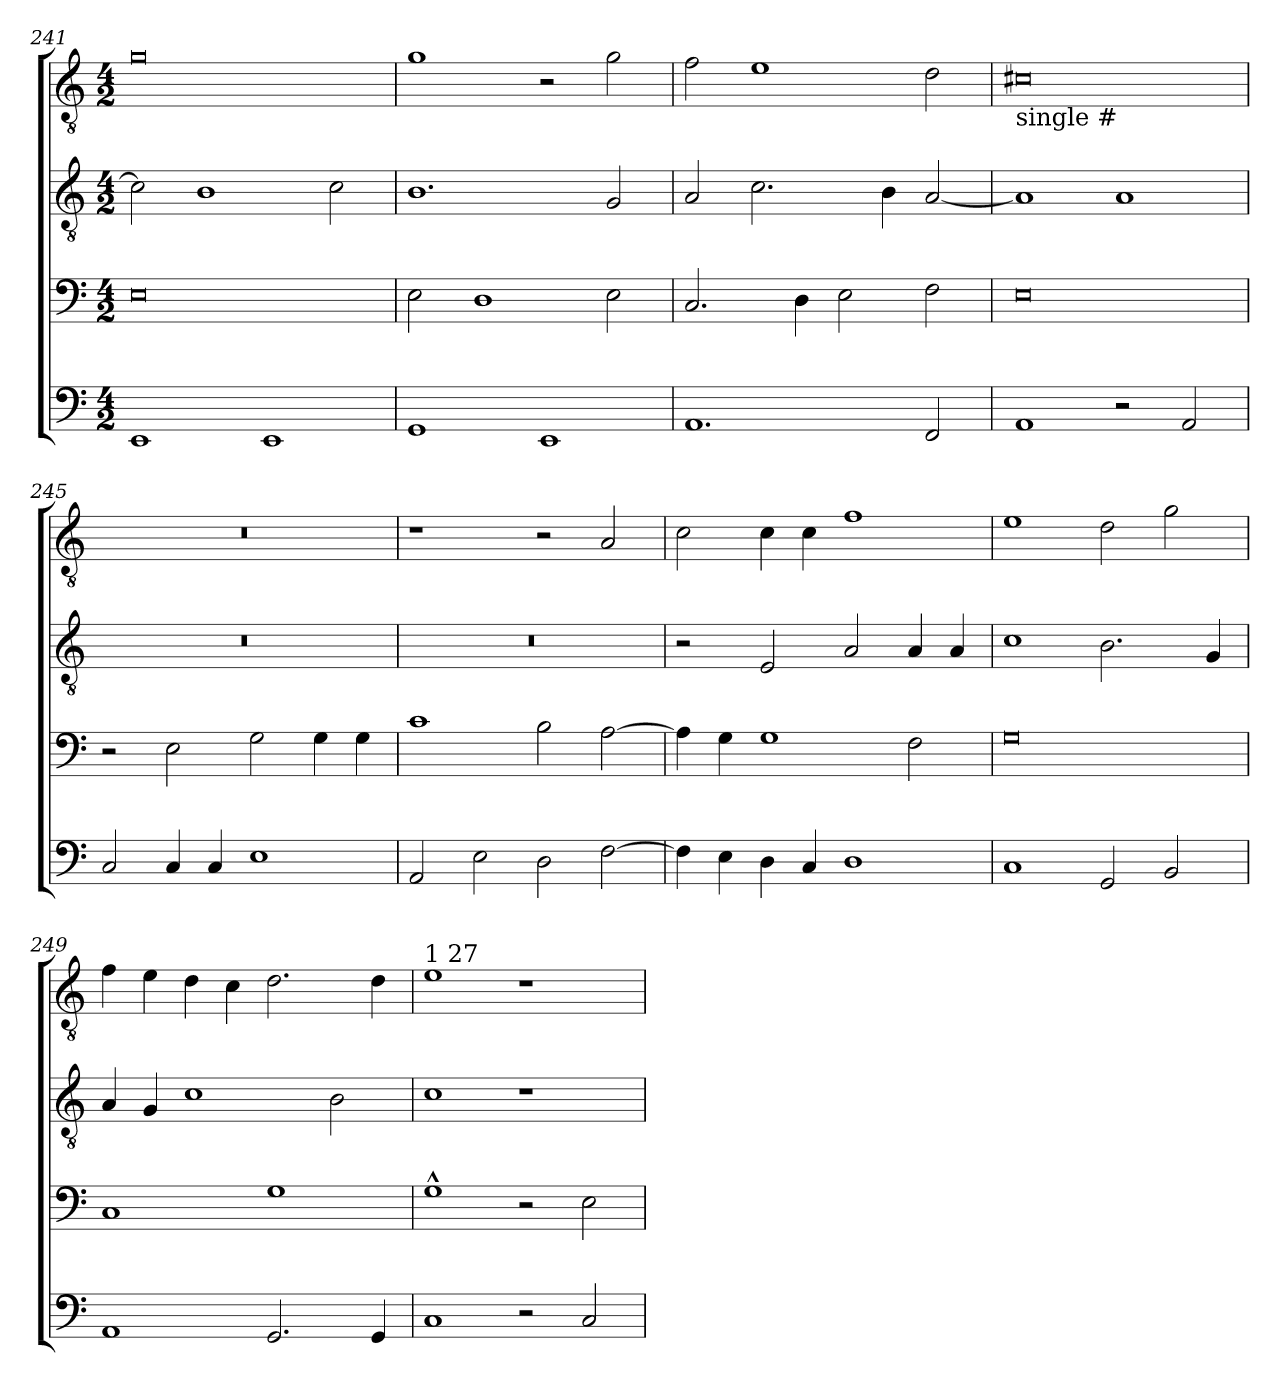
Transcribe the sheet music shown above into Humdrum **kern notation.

**kern	**kern	**kern	**kern
*part4	*part3	*part2	*part1
*staff4	*staff3	*staff2	*staff1
*clefF4	*clefF4	*clefGv2	*clefGv2
*k[]	*k[]	*k[]	*k[]
*C:	*C:	*C:	*C:
*M4/2	*M4/2	*M4/2	*M4/2
=241	=241	=241	=241
1EE	0E	2c\]	0g
.	.	1B	.
1EE	.	.	.
.	.	2c\	.
=242	=242	=242	=242
1GG	2E\	1.B	1g
.	1D	.	.
1EE	.	.	2r
.	2E\	2G/	2g\
=243	=243	=243	=243
1.AA	2.C/	2A/	2f\
.	.	2.c\	1e
.	4D\	.	.
.	2E\	.	.
.	.	4B\	.
2FF/	2F\	[>2A/	2d\
!!LO:PB:g=z
=244	=244	=244	=244
!	!	!	!LO:TX:b:t=single #
1AA	0E	1A]	0c#
2r	.	1A	.
2AA/	.	.	.
=245	=245	=245	=245
2C/	2r	0r	0r
4C/	2E\	.	.
4C/	.	.	.
1E	2G\	.	.
.	4G\	.	.
.	4G\	.	.
=246	=246	=246	=246
2AA/	1c	0r	1r
2E\	.	.	.
2D\	2B\	.	2r
[>2F\	[>2A\	.	2A/
=247	=247	=247	=247
4F\]	4A\]	2r	2c\
4E\	4G\	.	.
4D\	1G	2E/	4c\
4C/	.	.	4c\
1D	.	2A/	1f
.	2F\	4A/	.
.	.	4A/	.
=248	=248	=248	=248
1C	0G	1c	1e
2GG/	.	2.B\	2d\
2BB/	.	.	2g\
.	.	4G/	.
=249	=249	=249	=249
1AA	1C	4A/	4f\
.	.	4G/	4e\
.	.	1c	4d\
.	.	.	4c\
2.GG/	1G	.	2.d\
.	.	2B\	.
4GG/	.	.	4d\
!!LO:LB:g=z
=250	=250	=250	=250
!	!	!	!LO:TX:a:t=1 27
1C	1G^^>	1c	1e
2r	2r	1r	1r
2C/	2E\	.	.
=	=	=	=
*-	*-	*-	*-
